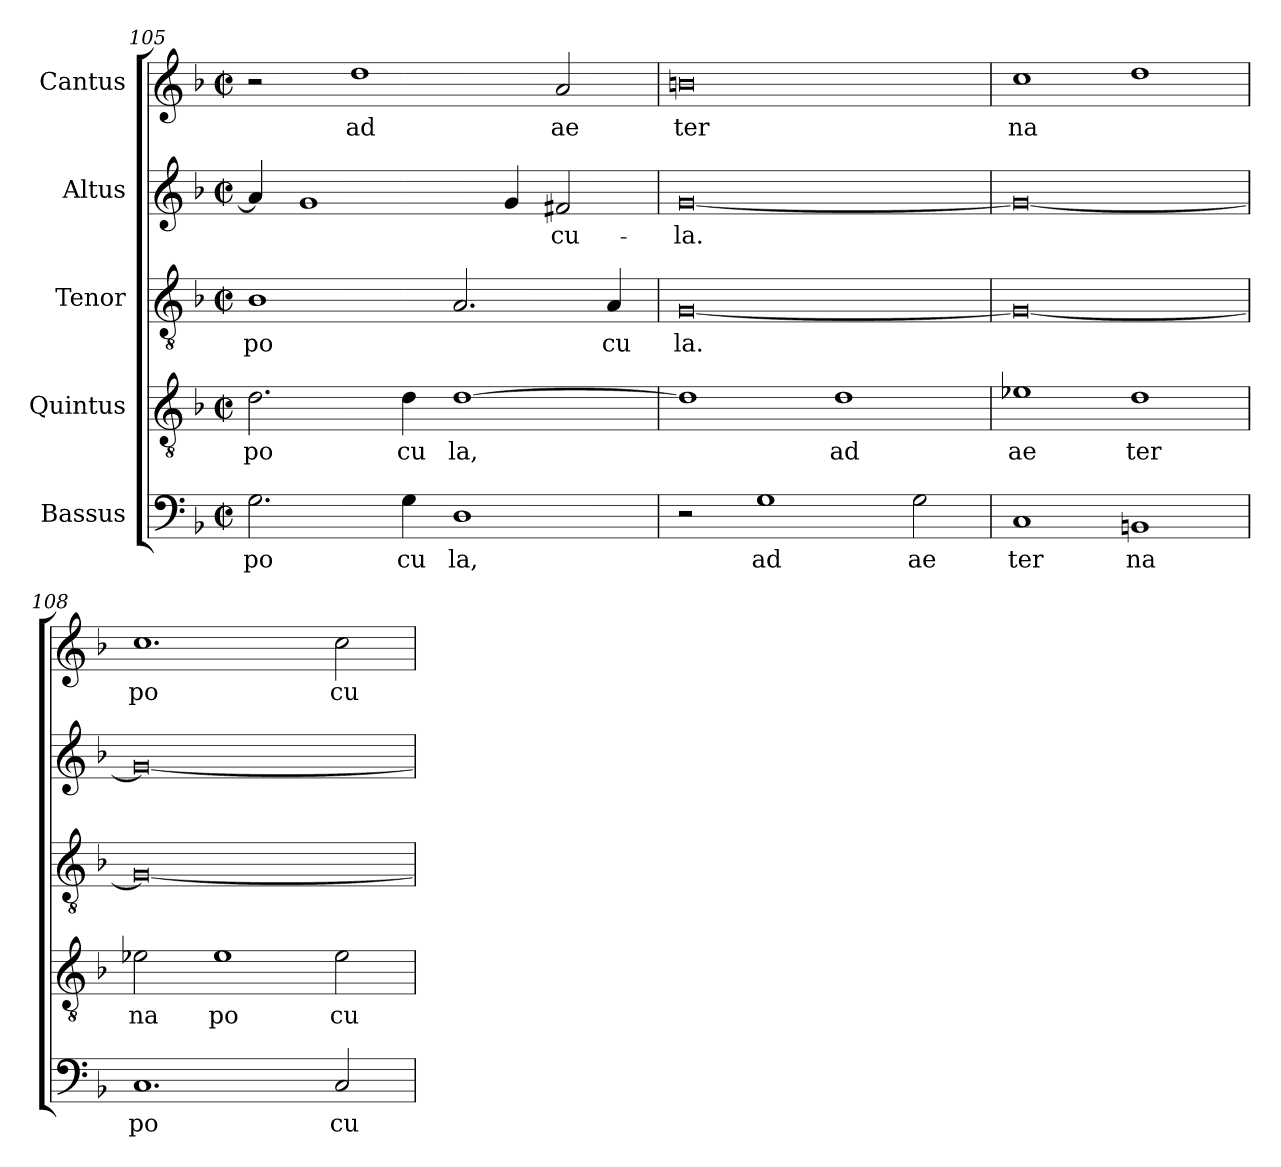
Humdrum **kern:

**kern	**text	**kern	**text	**kern	**text	**kern	**text	**kern	**text
*part5	*part5	*part4	*part4	*part3	*part3	*part2	*part2	*part1	*part1
*staff5	*staff5	*staff4	*staff4	*staff3	*staff3	*staff2	*staff2	*staff1	*staff1
*I"Bassus	*	*I"Quintus	*	*I"Tenor	*	*I"Altus	*	*I"Cantus	*
*clefF4	*	*clefGv2	*	*clefGv2	*	*clefG2	*	*clefG2	*
*k[b-]	*	*k[b-]	*	*k[b-]	*	*k[b-]	*	*k[b-]	*
*F:	*	*F:	*	*F:	*	*F:	*	*F:	*
*M2/2	*	*M2/2	*	*M2/2	*	*M2/2	*	*M2/2	*
*met(c|)	*	*met(c|)	*	*met(c|)	*	*met(c|)	*	*met(c|)	*
=105	=105	=105	=105	=105	=105	=105	=105	=105	=105
!	!LO:LY:b:cj	!	!LO:LY:b:cj	!	!LO:LY:b:cj	!	!	!	!
2.G\	po	2.d\	po	1B-	po	4a/]	.	2r	.
.	.	.	.	.	.	1g	.	.	.
!	!	!	!	!	!	!	!	!	!LO:LY:b:cj
.	.	.	.	.	.	.	.	1dd	ad
!	!LO:LY:b:cj	!	!LO:LY:b:cj	!	!	!	!	!	!
4G\	cu	4d\	cu	.	.	.	.	.	.
!	!LO:LY:b:cj	!	!LO:LY:b:cj	!	!	!	!	!	!
1D	la,	[>1d	la,	2.A/	.	.	.	.	.
.	.	.	.	.	.	4g/	.	.	.
!	!	!	!	!	!	!	!LO:LY:b:cj	!	!LO:LY:b:cj
.	.	.	.	.	.	2f#/	-cu-	2a/	ae
!	!	!	!	!	!LO:LY:b:cj	!	!	!	!
.	.	.	.	4A/	cu	.	.	.	.
=106	=106	=106	=106	=106	=106	=106	=106	=106	=106
!	!	!	!	!	!LO:LY:b:cj	!	!LO:LY:b:cj	!	!LO:LY:b:cj
2r	.	1d]	.	[<0G	la.	[<0g	-la.	0bn	ter
!	!LO:LY:b:cj	!	!	!	!	!	!	!	!
1G	ad	.	.	.	.	.	.	.	.
!	!	!	!LO:LY:b:cj	!	!	!	!	!	!
.	.	1d	ad	.	.	.	.	.	.
!	!LO:LY:b:cj	!	!	!	!	!	!	!	!
2G\	ae	.	.	.	.	.	.	.	.
=107	=107	=107	=107	=107	=107	=107	=107	=107	=107
!	!LO:LY:b:cj	!	!LO:LY:b:cj	!	!	!	!	!	!LO:LY:b:cj
1C	ter	1e-X	ae	0G_<	.	0g_<	.	1cc	na
!	!LO:LY:b:cj	!	!LO:LY:b:cj	!	!	!	!	!	!
1BBn	na	1d	ter	.	.	.	.	1dd	.
=108	=108	=108	=108	=108	=108	=108	=108	=108	=108
!	!LO:LY:b:cj	!	!LO:LY:b:cj	!	!	!	!	!	!LO:LY:b:cj
1.C	po	2e-\	na	0G_<	.	0g_<	.	1.cc	po
!	!	!	!LO:LY:b:cj	!	!	!	!	!	!
.	.	1e-	po	.	.	.	.	.	.
!	!LO:LY:b:cj	!	!LO:LY:b:cj	!	!	!	!	!	!LO:LY:b:cj
2C/	cu	2e-\	cu	.	.	.	.	2cc\	cu
=	=	=	=	=	=	=	=	=	=
*-	*-	*-	*-	*-	*-	*-	*-	*-	*-
